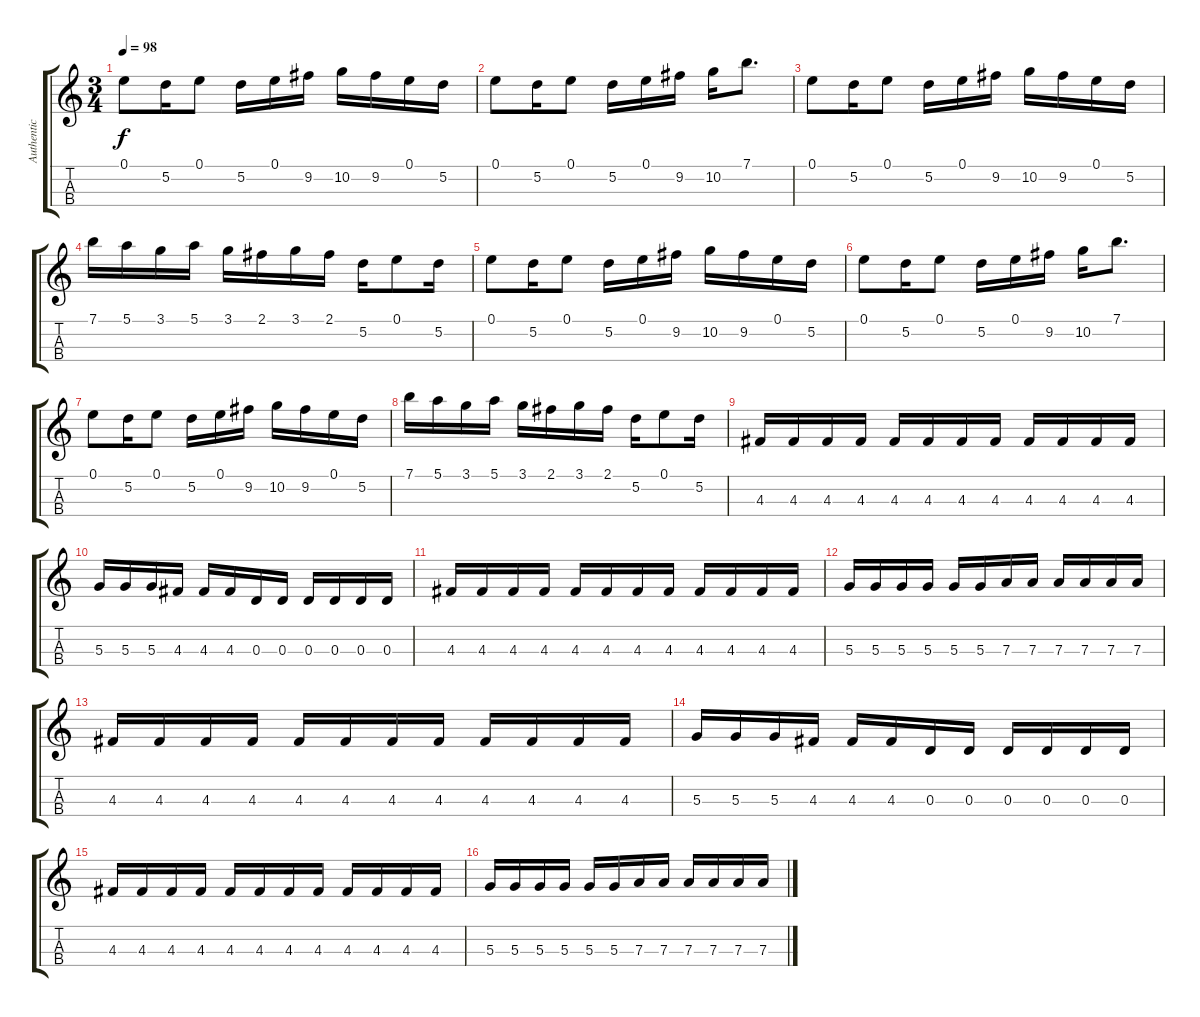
\track ("Authentic instrument is Mandolin" "Authentic ") {instrument acousticguitarsteel}
\staff {score tabs}
\tuning (E4 A3 D3 G2) {hide}
\ts (3 4)
\tempo 98
\clef g2
\ks c
0.1.8{dy f} 5.2.16 0.1.8 5.2.16 0.1.16 9.2.16 10.2.16 9.2.16 0.1.16 5.2.16 |
0.1.8 5.2.16 0.1.8 5.2.16 0.1.16 9.2.16 10.2.16 7.1.8{d} |
0.1.8 5.2.16 0.1.8 5.2.16 0.1.16 9.2.16 10.2.16 9.2.16 0.1.16 5.2.16 |
7.1.16 5.1.16 3.1.16 5.1.16 3.1.16 2.1.16 3.1.16 2.1.16 5.2.16 0.1.8 5.2.16 |
0.1.8 5.2.16 0.1.8 5.2.16 0.1.16 9.2.16 10.2.16 9.2.16 0.1.16 5.2.16 |
0.1.8 5.2.16 0.1.8 5.2.16 0.1.16 9.2.16 10.2.16 7.1.8{d} |
0.1.8 5.2.16 0.1.8 5.2.16 0.1.16 9.2.16 10.2.16 9.2.16 0.1.16 5.2.16 |
7.1.16 5.1.16 3.1.16 5.1.16 3.1.16 2.1.16 3.1.16 2.1.16 5.2.16 0.1.8 5.2.16 |
4.3.16 4.3.16 4.3.16 4.3.16 4.3.16 4.3.16 4.3.16 4.3.16 4.3.16 4.3.16 4.3.16 4.3.16 |
5.3.16 5.3.16 5.3.16 4.3.16 4.3.16 4.3.16 0.3.16 0.3.16 0.3.16 0.3.16 0.3.16 0.3.16 |
4.3.16 4.3.16 4.3.16 4.3.16 4.3.16 4.3.16 4.3.16 4.3.16 4.3.16 4.3.16 4.3.16 4.3.16 |
5.3.16 5.3.16 5.3.16 5.3.16 5.3.16 5.3.16 7.3.16 7.3.16 7.3.16 7.3.16 7.3.16 7.3.16 |
4.3.16 4.3.16 4.3.16 4.3.16 4.3.16 4.3.16 4.3.16 4.3.16 4.3.16 4.3.16 4.3.16 4.3.16 |
5.3.16 5.3.16 5.3.16 4.3.16 4.3.16 4.3.16 0.3.16 0.3.16 0.3.16 0.3.16 0.3.16 0.3.16 |
4.3.16 4.3.16 4.3.16 4.3.16 4.3.16 4.3.16 4.3.16 4.3.16 4.3.16 4.3.16 4.3.16 4.3.16 |
5.3.16 5.3.16 5.3.16 5.3.16 5.3.16 5.3.16 7.3.16 7.3.16 7.3.16 7.3.16 7.3.16 7.3.16
